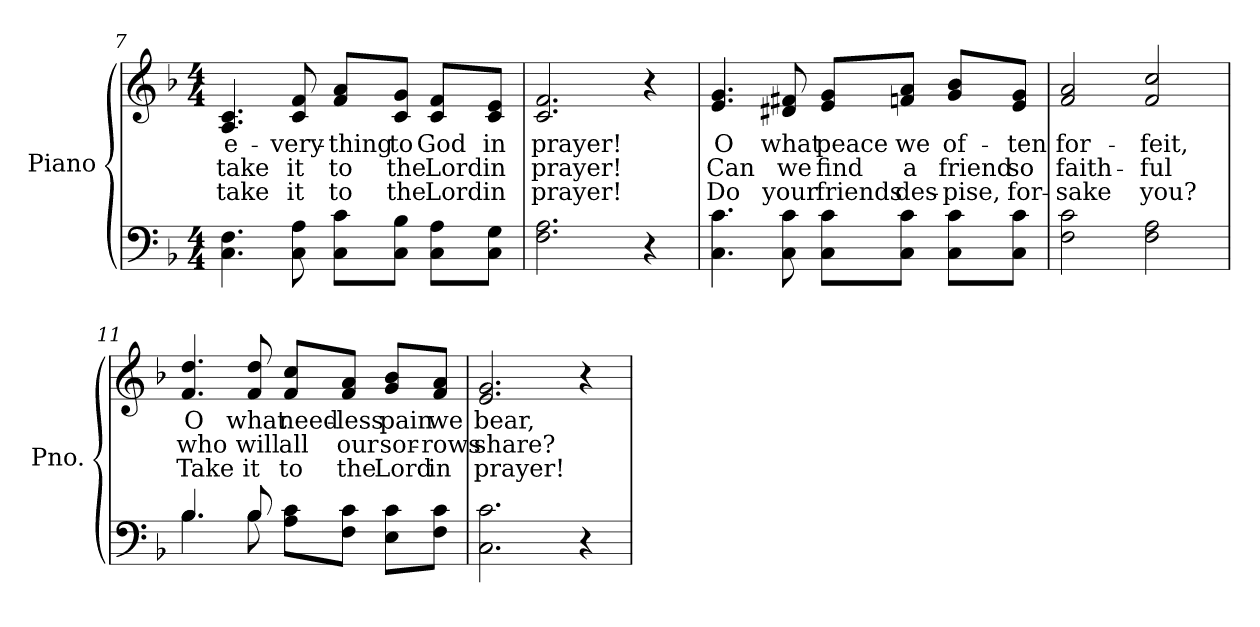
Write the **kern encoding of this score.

**kern	**kern	**text	**text	**text
*part2	*part1	*part1	*part1	*part1
*staff2	*staff1	*staff1	*staff1	*staff1
*I"Piano	*I"Piano	*	*	*
*I'Pno.	*I'Pno.	*	*	*
*clefF4	*clefG2	*	*	*
*k[b-]	*k[b-]	*	*	*
*F:	*F:	*	*	*
*M4/4	*M4/4	*	*	*
=7	=7	=7	=7	=7
!	!	!LO:LY:b:color=#000000	!LO:LY:b:color=#000000	!LO:LY:b:color=#000000
4.Ci\ 4.Fi	4.Ai/ 4.ci	e-	take	take
!	!	!LO:LY:b:color=#000000	!LO:LY:b:color=#000000	!LO:LY:b:color=#000000
8Ci\ 8Ai	8ci/ 8fi	-very-	it	it
!	!	!LO:LY:b:color=#000000	!LO:LY:b:color=#000000	!LO:LY:b:color=#000000
8Ci\ 8ci\L	8fi/ 8ai/L	-thing	to	to
!	!	!LO:LY:b:color=#000000	!LO:LY:b:color=#000000	!LO:LY:b:color=#000000
8Ci\ 8B-i\J	8ci/ 8gi/J	to	the	the
!	!	!LO:LY:b:color=#000000	!LO:LY:b:color=#000000	!LO:LY:b:color=#000000
8Ci\ 8Ai\L	8ci/ 8fi/L	God	Lord	Lord
!	!	!LO:LY:b:color=#000000	!LO:LY:b:color=#000000	!LO:LY:b:color=#000000
8Ci\ 8Gi\J	8ci/ 8ei/J	in	in	in
=8	=8	=8	=8	=8
!	!	!LO:LY:b:color=#000000	!LO:LY:b:color=#000000	!LO:LY:b:color=#000000
2.Fi\ 2.Ai	2.ci/ 2.fi	prayer!	prayer!	prayer!
4r	4r	.	.	.
!!LO:LB:g=z
=9	=9	=9	=9	=9
!	!	!LO:LY:b:color=#000000	!LO:LY:b:color=#000000	!LO:LY:b:color=#000000
4.Ci\ 4.ci	4.ei/ 4.gi	O	Can	Do
!	!	!LO:LY:b:color=#000000	!LO:LY:b:color=#000000	!LO:LY:b:color=#000000
8Ci\ 8ci	8d#Xi/ 8f#Xi	what	we	your
!	!	!LO:LY:b:color=#000000	!LO:LY:b:color=#000000	!LO:LY:b:color=#000000
8Ci\ 8ci\L	8ei/ 8gi/L	peace	find	friends
!	!	!LO:LY:b:color=#000000	!LO:LY:b:color=#000000	!LO:LY:b:color=#000000
8Ci\ 8ci\J	8fni/ 8ai/J	we	a	des-
!	!	!LO:LY:b:color=#000000	!LO:LY:b:color=#000000	!LO:LY:b:color=#000000
8Ci\ 8ci\L	8gi/ 8b-i/L	of-	friend	-pise,
!	!	!LO:LY:b:color=#000000	!LO:LY:b:color=#000000	!LO:LY:b:color=#000000
8Ci\ 8ci\J	8ei/ 8gi/J	-ten	so	for-
=10	=10	=10	=10	=10
!	!	!LO:LY:b:color=#000000	!LO:LY:b:color=#000000	!LO:LY:b:color=#000000
2Fi\ 2ci	2fi/ 2ai	for-	faith-	-sake
!	!	!LO:LY:b:color=#000000	!LO:LY:b:color=#000000	!LO:LY:b:color=#000000
2Fi\ 2Ai	2fi/ 2cci	-feit,	-ful	you?
=11	=11	=11	=11	=11
*^	*	*	*	*
!	!	!	!LO:LY:b:color=#000000	!LO:LY:b:color=#000000	!LO:LY:b:color=#000000
4.B-i/	4.B-i\	4.fi/ 4.ddi	O	who	Take
!	!	!	!LO:LY:b:color=#000000	!LO:LY:b:color=#000000	!LO:LY:b:color=#000000
8B-i/	8B-i\	8fi/ 8ddi	what	will	it
!	!	!	!LO:LY:b:color=#000000	!LO:LY:b:color=#000000	!LO:LY:b:color=#000000
8Ai\ 8ci\L	2ryy	8fi/ 8cci/L	need-	all	to
!	!	!	!LO:LY:b:color=#000000	!LO:LY:b:color=#000000	!LO:LY:b:color=#000000
8Fi\ 8ci\J	.	8fi/ 8ai/J	-less	our	the
!	!	!	!LO:LY:b:color=#000000	!LO:LY:b:color=#000000	!LO:LY:b:color=#000000
8Ei\ 8ci\L	.	8gi/ 8b-i/L	pain	sor-	Lord
!	!	!	!LO:LY:b:color=#000000	!LO:LY:b:color=#000000	!LO:LY:b:color=#000000
8Fi\ 8ci\J	.	8fi/ 8ai/J	we	-rows	in
*v	*v	*	*	*	*
=12	=12	=12	=12	=12
!	!	!LO:LY:b:color=#000000	!LO:LY:b:color=#000000	!LO:LY:b:color=#000000
2.Ci\ 2.ci	2.ei/ 2.gi	bear,	share?	prayer!
4r	4r	.	.	.
=	=	=	=	=
*-	*-	*-	*-	*-
